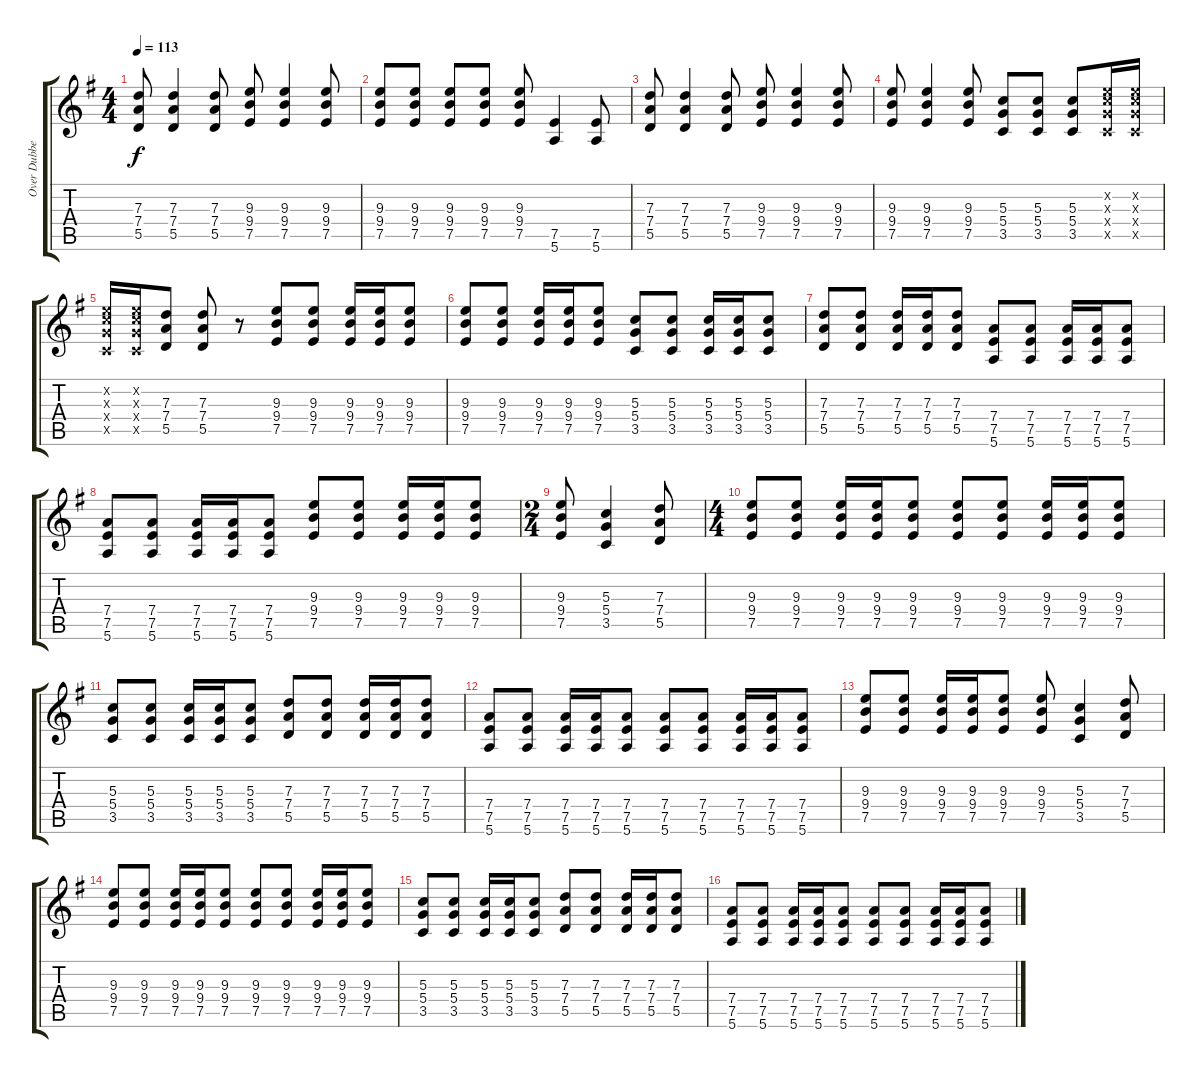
\track ("Over Dubbed Guitar" "Over Dubbe") {instrument electricguitarclean}
\staff {score tabs}
\tuning (E4 B3 G3 D3 A2 E2) {hide}
\ts (4 4)
\tempo 113
\clef g2
\ks eminor
(7.3 7.4 5.5).8{dy f} (7.3 7.4 5.5).4 (7.3 7.4 5.5).8 (9.3 9.4 7.5).8 (9.3 9.4 7.5).4 (9.3 9.4 7.5).8 |
(9.3 9.4 7.5).8 (9.3 9.4 7.5).8 (9.3 9.4 7.5).8 (9.3 9.4 7.5).8 (9.3 9.4 7.5).8 (7.5 5.6).4 (7.5 5.6).8 |
(7.3 7.4 5.5).8 (7.3 7.4 5.5).4 (7.3 7.4 5.5).8 (9.3 9.4 7.5).8 (9.3 9.4 7.5).4 (9.3 9.4 7.5).8 |
(9.3 9.4 7.5).8 (9.3 9.4 7.5).4 (9.3 9.4 7.5).8 (5.3 5.4 3.5).8 (5.3 5.4 3.5).8 (5.3 5.4 3.5).8 (5.2{x} 5.3{x} 5.4{x} 3.5{x}).16 (5.2{x} 5.3{x} 5.4{x} 3.5{x}).16 |
(5.2{x} 5.3{x} 5.4{x} 3.5{x}).16 (5.2{x} 5.3{x} 5.4{x} 3.5{x}).16 (7.3 7.4 5.5).8 (7.3 7.4 5.5).8 r.8 (9.3 9.4 7.5).8 (9.3 9.4 7.5).8 (9.3 9.4 7.5).16 (9.3 9.4 7.5).16 (9.3 9.4 7.5).8 |
(9.3 9.4 7.5).8 (9.3 9.4 7.5).8 (9.3 9.4 7.5).16 (9.3 9.4 7.5).16 (9.3 9.4 7.5).8 (5.3 5.4 3.5).8 (5.3 5.4 3.5).8 (5.3 5.4 3.5).16 (5.3 5.4 3.5).16 (5.3 5.4 3.5).8 |
(7.3 7.4 5.5).8 (7.3 7.4 5.5).8 (7.3 7.4 5.5).16 (7.3 7.4 5.5).16 (7.3 7.4 5.5).8 (7.4 7.5 5.6).8 (7.4 7.5 5.6).8 (7.4 7.5 5.6).16 (7.4 7.5 5.6).16 (7.4 7.5 5.6).8 |
(7.4 7.5 5.6).8 (7.4 7.5 5.6).8 (7.4 7.5 5.6).16 (7.4 7.5 5.6).16 (7.4 7.5 5.6).8 (9.3 9.4 7.5).8 (9.3 9.4 7.5).8 (9.3 9.4 7.5).16 (9.3 9.4 7.5).16 (9.3 9.4 7.5).8 |
\ts (2 4)
(9.3 9.4 7.5).8 (5.3 5.4 3.5).4 (7.3 7.4 5.5).8 |
\ts (4 4)
(9.3 9.4 7.5).8 (9.3 9.4 7.5).8 (9.3 9.4 7.5).16 (9.3 9.4 7.5).16 (9.3 9.4 7.5).8 (9.3 9.4 7.5).8 (9.3 9.4 7.5).8 (9.3 9.4 7.5).16 (9.3 9.4 7.5).16 (9.3 9.4 7.5).8 |
(5.3 5.4 3.5).8 (5.3 5.4 3.5).8 (5.3 5.4 3.5).16 (5.3 5.4 3.5).16 (5.3 5.4 3.5).8 (7.3 7.4 5.5).8 (7.3 7.4 5.5).8 (7.3 7.4 5.5).16 (7.3 7.4 5.5).16 (7.3 7.4 5.5).8 |
(7.4 7.5 5.6).8 (7.4 7.5 5.6).8 (7.4 7.5 5.6).16 (7.4 7.5 5.6).16 (7.4 7.5 5.6).8 (7.4 7.5 5.6).8 (7.4 7.5 5.6).8 (7.4 7.5 5.6).16 (7.4 7.5 5.6).16 (7.4 7.5 5.6).8 |
(9.3 9.4 7.5).8 (9.3 9.4 7.5).8 (9.3 9.4 7.5).16 (9.3 9.4 7.5).16 (9.3 9.4 7.5).8 (9.3 9.4 7.5).8 (5.3 5.4 3.5).4 (7.3 7.4 5.5).8 |
(9.3 9.4 7.5).8 (9.3 9.4 7.5).8 (9.3 9.4 7.5).16 (9.3 9.4 7.5).16 (9.3 9.4 7.5).8 (9.3 9.4 7.5).8 (9.3 9.4 7.5).8 (9.3 9.4 7.5).16 (9.3 9.4 7.5).16 (9.3 9.4 7.5).8 |
(5.3 5.4 3.5).8 (5.3 5.4 3.5).8 (5.3 5.4 3.5).16 (5.3 5.4 3.5).16 (5.3 5.4 3.5).8 (7.3 7.4 5.5).8 (7.3 7.4 5.5).8 (7.3 7.4 5.5).16 (7.3 7.4 5.5).16 (7.3 7.4 5.5).8 |
(7.4 7.5 5.6).8 (7.4 7.5 5.6).8 (7.4 7.5 5.6).16 (7.4 7.5 5.6).16 (7.4 7.5 5.6).8 (7.4 7.5 5.6).8 (7.4 7.5 5.6).8 (7.4 7.5 5.6).16 (7.4 7.5 5.6).16 (7.4 7.5 5.6).8
